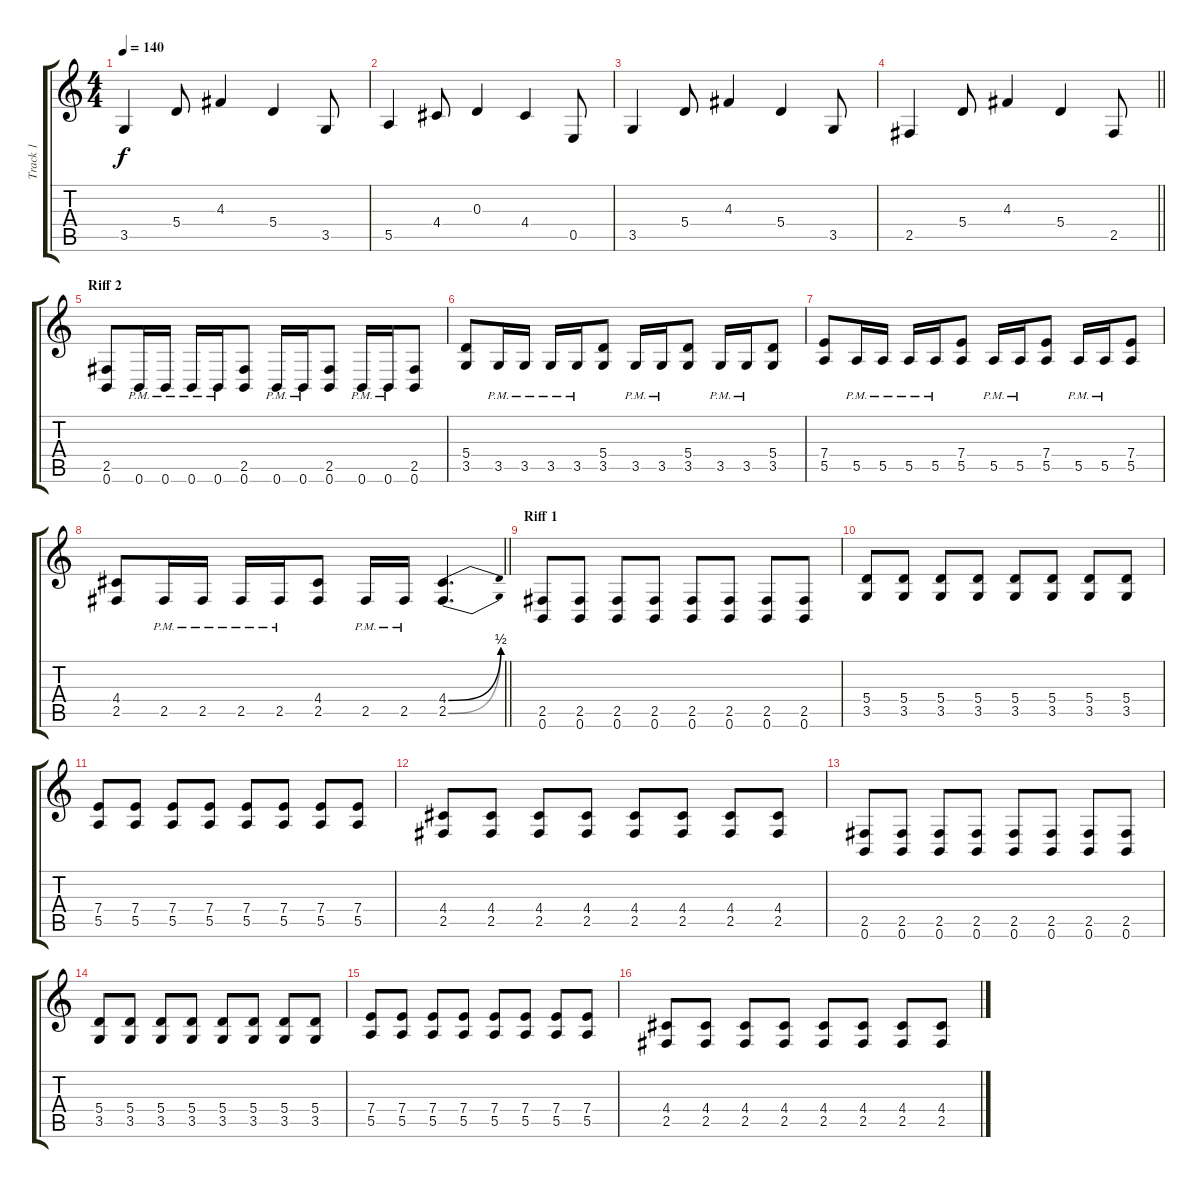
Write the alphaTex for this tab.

\track ("Track 1" "Track 1") {instrument distortionguitar}
\staff {score tabs}
\tuning (B3 Gb3 D3 A2 E2 B1) {hide}
\ts (4 4)
\tempo 140
\clef g2
\ks c
3.5.4{dy f} 5.4.8 4.3.4 5.4.4 3.5.8 |
5.5.4 4.4.8 0.3.4 4.4.4 0.5.8 |
3.5.4 5.4.8 4.3.4 5.4.4 3.5.8 |
\barLineRight lightlight
2.5.4 5.4.8 4.3.4 5.4.4 2.5.8 |
\section ("" "Riff 2")
(2.5 0.6).8 0.6{pm}.16 0.6{pm}.16 0.6{pm}.16 0.6{pm}.16 (2.5 0.6).8 0.6{pm}.16 0.6{pm}.16 (2.5 0.6).8 0.6{pm}.16 0.6{pm}.16 (2.5 0.6).8 |
(5.4 3.5).8 3.5{pm}.16 3.5{pm}.16 3.5{pm}.16 3.5{pm}.16 (5.4 3.5).8 3.5{pm}.16 3.5{pm}.16 (5.4 3.5).8 3.5{pm}.16 3.5{pm}.16 (5.4 3.5).8 |
(7.4 5.5).8 5.5{pm}.16 5.5{pm}.16 5.5{pm}.16 5.5{pm}.16 (7.4 5.5).8 5.5{pm}.16 5.5{pm}.16 (7.4 5.5).8 5.5{pm}.16 5.5{pm}.16 (7.4 5.5).8 |
\barLineRight lightlight
(4.4 2.5).8 2.5{pm}.16 2.5{pm}.16 2.5{pm}.16 2.5{pm}.16 (4.4 2.5).8 2.5{pm}.16 2.5{pm}.16 (4.4{be (bend 0 0 60 2)} 2.5{be (bend 0 0 60 2)}).4{d} |
\section ("" "Riff 1")
(2.5 0.6).8 (2.5 0.6).8 (2.5 0.6).8 (2.5 0.6).8 (2.5 0.6).8 (2.5 0.6).8 (2.5 0.6).8 (2.5 0.6).8 |
(5.4 3.5).8 (5.4 3.5).8 (5.4 3.5).8 (5.4 3.5).8 (5.4 3.5).8 (5.4 3.5).8 (5.4 3.5).8 (5.4 3.5).8 |
(7.4 5.5).8 (7.4 5.5).8 (7.4 5.5).8 (7.4 5.5).8 (7.4 5.5).8 (7.4 5.5).8 (7.4 5.5).8 (7.4 5.5).8 |
(4.4 2.5).8 (4.4 2.5).8 (4.4 2.5).8 (4.4 2.5).8 (4.4 2.5).8 (4.4 2.5).8 (4.4 2.5).8 (4.4 2.5).8 |
(2.5 0.6).8 (2.5 0.6).8 (2.5 0.6).8 (2.5 0.6).8 (2.5 0.6).8 (2.5 0.6).8 (2.5 0.6).8 (2.5 0.6).8 |
(5.4 3.5).8 (5.4 3.5).8 (5.4 3.5).8 (5.4 3.5).8 (5.4 3.5).8 (5.4 3.5).8 (5.4 3.5).8 (5.4 3.5).8 |
(7.4 5.5).8 (7.4 5.5).8 (7.4 5.5).8 (7.4 5.5).8 (7.4 5.5).8 (7.4 5.5).8 (7.4 5.5).8 (7.4 5.5).8 |
(4.4 2.5).8 (4.4 2.5).8 (4.4 2.5).8 (4.4 2.5).8 (4.4 2.5).8 (4.4 2.5).8 (4.4 2.5).8 (4.4 2.5).8
